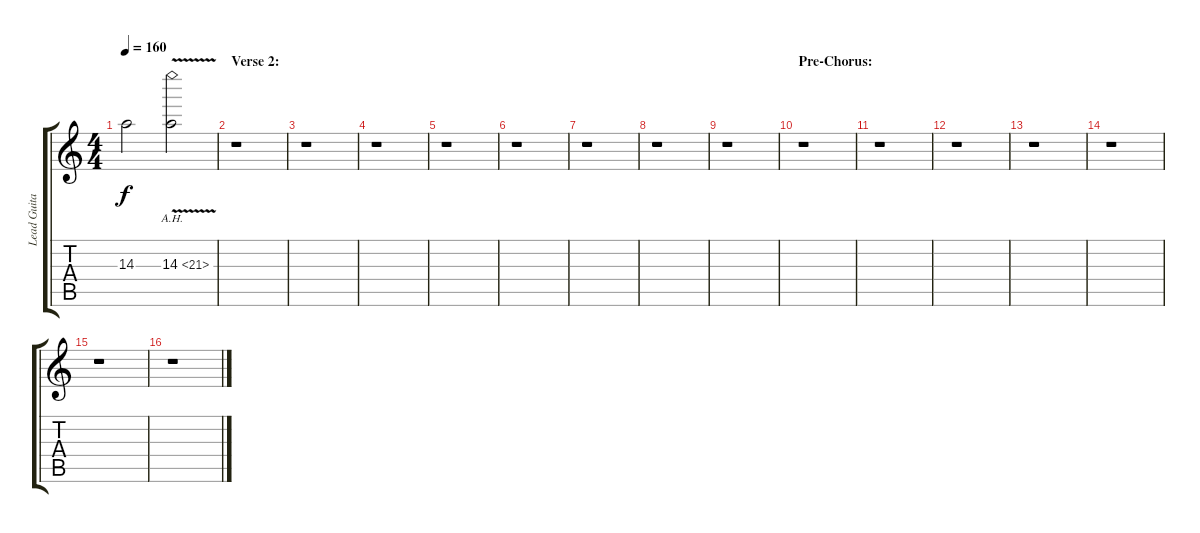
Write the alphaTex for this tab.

\track ("Lead Guitar I" "Lead Guita") {instrument distortionguitar}
\staff {score tabs}
\tuning (E4 B3 G3 D3 A2 E2) {hide}
\ts (4 4)
\tempo 160
\clef g2
\ks c
14.3{t}.2{dy f} 14.3{ah 7 v}.2 |
\section ("" "Verse 2:")
r.1 |
r.1 |
r.1 |
r.1 |
r.1 |
r.1 |
r.1 |
r.1 |
\section ("" "Pre-Chorus:")
r.1 |
r.1 |
r.1 |
r.1 |
r.1 |
r.1 |
r.1
